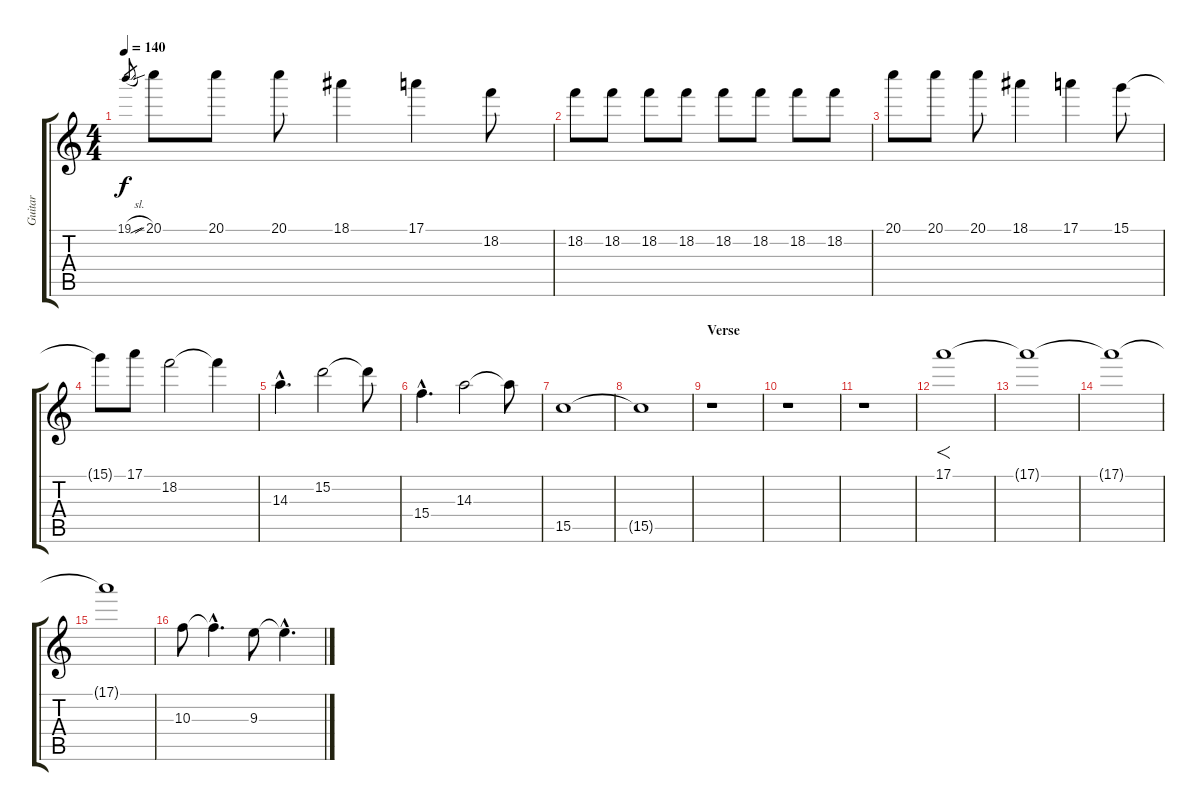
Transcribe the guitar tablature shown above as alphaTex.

\track ("Guitar " "Guitar ") {instrument distortionguitar}
\staff {score tabs}
\tuning (E4 B3 G3 D3 A2 E2) {hide}
\ts (4 4)
\tempo 140
\clef g2
\ks c
19.1{sl}.8{gr dy f} 20.1{sib}.8{volume 11} 20.1.8 20.1.8 18.1.4 17.1.4 18.2.8 |
18.2.8 18.2.8 18.2.8 18.2.8 18.2.8 18.2.8 18.2.8 18.2.8 |
20.1.8 20.1.8 20.1.8 18.1.4 17.1.4 15.1.8 |
15.1{t}.8 17.1.8 18.2.2 18.2{t}.4 |
14.3{hac}.4{d} 15.2.2 15.2{t}.8 |
15.4{hac}.4{d} 14.3.2 14.3{t}.8 |
15.5.1{volume 9} |
15.5{t}.1 |
\section ("" "Verse")
r.1 |
r.1 |
r.1 |
17.1.1{f volume 13} |
17.1{t}.1{volume 8} |
17.1{t}.1 |
17.1{t}.1 |
10.3.8{volume 8} 10.3{hac t}.4{d volume 13} 9.3.8{volume 8} 9.3{hac t}.4{d volume 13}
